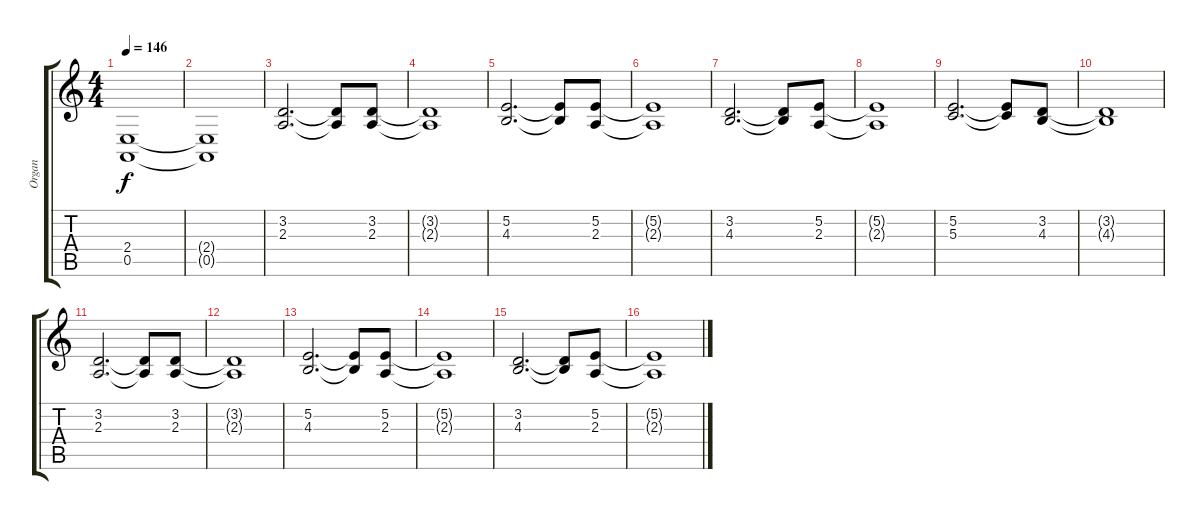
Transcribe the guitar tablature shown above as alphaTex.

\track ("Organ" "Organ") {instrument churchorgan}
\staff {score tabs}
\tuning (E4 B3 G3 D3 A2 E2) {hide}
\ts (4 4)
\tempo 146
\clef g2
\ks c
(2.4 0.5).1{dy f} |
(2.4{t} 0.5{t}).1 |
(3.2 2.3).2{d} (3.2{t} 2.3{t}).8 (3.2 2.3).8 |
(3.2{t} 2.3{t}).1 |
(5.2 4.3).2{d} (5.2{t} 4.3{t}).8 (5.2 2.3).8 |
(5.2{t} 2.3{t}).1 |
(3.2 4.3).2{d} (3.2{t} 4.3{t}).8 (5.2 2.3).8 |
(5.2{t} 2.3{t}).1 |
(5.2 5.3).2{d} (5.2{t} 5.3{t}).8 (3.2 4.3).8 |
(3.2{t} 4.3{t}).1 |
(3.2 2.3).2{d} (3.2{t} 2.3{t}).8 (3.2 2.3).8 |
(3.2{t} 2.3{t}).1 |
(5.2 4.3).2{d} (5.2{t} 4.3{t}).8 (5.2 2.3).8 |
(5.2{t} 2.3{t}).1 |
(3.2 4.3).2{d} (3.2{t} 4.3{t}).8 (5.2 2.3).8 |
(5.2{t} 2.3{t}).1
